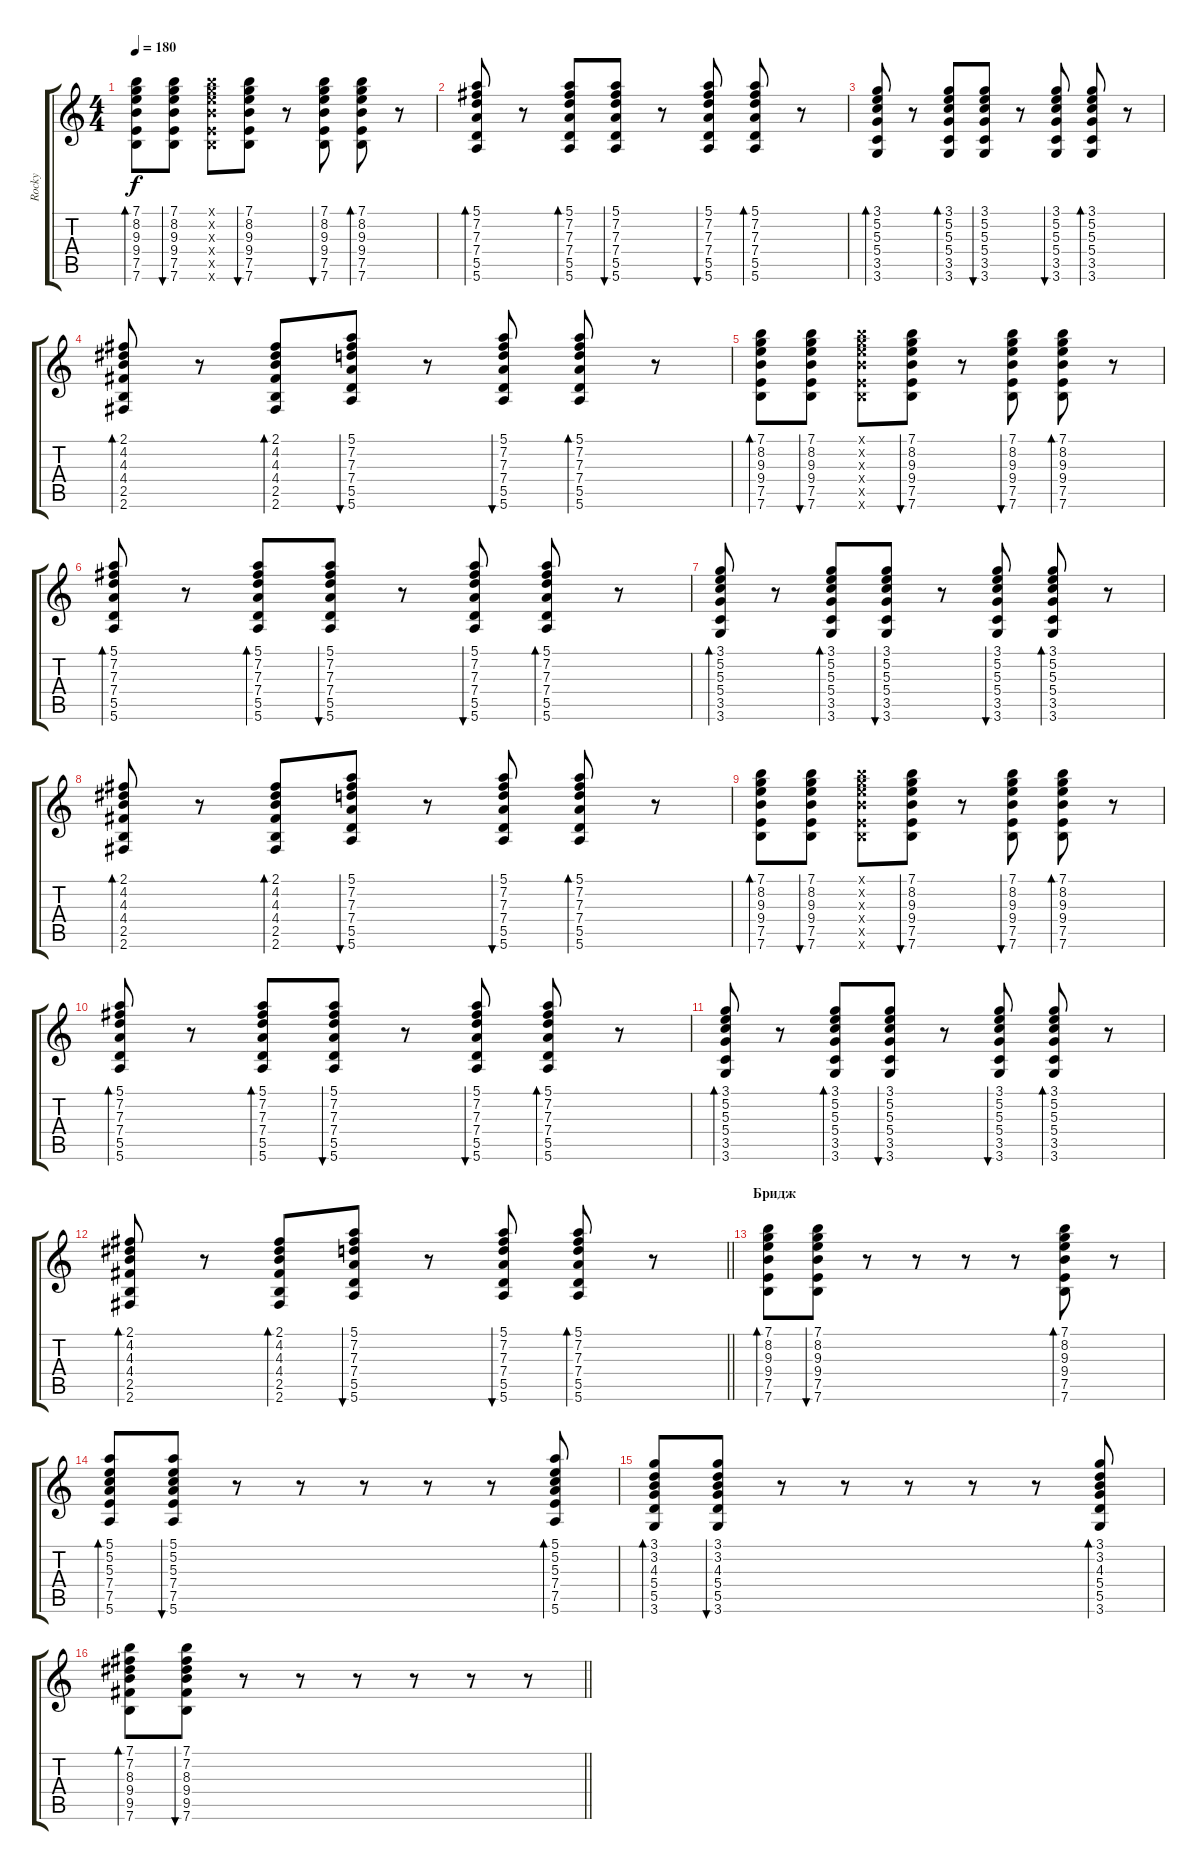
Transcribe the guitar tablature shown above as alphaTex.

\track ("Rocky" "Rocky") {instrument electricguitarclean}
\staff {score tabs}
\tuning (E4 B3 G3 D3 A2 E2) {hide}
\ts (4 4)
\tempo 180
\clef g2
\ks c
(7.1 8.2 9.3 9.4 7.5 7.6).8{bd 120 dy f} (7.1 8.2 9.3 9.4 7.5 7.6).8{bu 60} (7.1{x} 8.2{x} 9.3{x} 9.4{x} 7.5{x} 7.6{x}).8 (7.1 8.2 9.3 9.4 7.5 7.6).8{bu 60} r.8 (7.1 8.2 9.3 9.4 7.5 7.6).8{bu 60} (7.1 8.2 9.3 9.4 7.5 7.6).8{bd 60} r.8 |
(5.1 7.2 7.3 7.4 5.5 5.6).8{bd 60} r.8 (5.1 7.2 7.3 7.4 5.5 5.6).8{bd 60} (5.1 7.2 7.3 7.4 5.5 5.6).8{bu 60} r.8 (5.1 7.2 7.3 7.4 5.5 5.6).8{bu 60} (5.1 7.2 7.3 7.4 5.5 5.6).8{bd 60} r.8 |
(3.1 5.2 5.3 5.4 3.5 3.6).8{bd 60} r.8 (3.1 5.2 5.3 5.4 3.5 3.6).8{bd 60} (3.1 5.2 5.3 5.4 3.5 3.6).8{bu 60} r.8 (3.1 5.2 5.3 5.4 3.5 3.6).8{bu 60} (3.1 5.2 5.3 5.4 3.5 3.6).8{bd 60} r.8 |
(2.1 4.2 4.3 4.4 2.5 2.6).8{bd 60} r.8 (2.1 4.2 4.3 4.4 2.5 2.6).8{bd 60} (5.1 7.2 7.3 7.4 5.5 5.6).8{bu 60} r.8 (5.1 7.2 7.3 7.4 5.5 5.6).8{bu 60} (5.1 7.2 7.3 7.4 5.5 5.6).8{bd 60} r.8 |
(7.1 8.2 9.3 9.4 7.5 7.6).8{bd 60} (7.1 8.2 9.3 9.4 7.5 7.6).8{bu 60} (7.1{x} 8.2{x} 9.3{x} 9.4{x} 7.5{x} 7.6{x}).8 (7.1 8.2 9.3 9.4 7.5 7.6).8{bu 60} r.8 (7.1 8.2 9.3 9.4 7.5 7.6).8{bu 60} (7.1 8.2 9.3 9.4 7.5 7.6).8{bd 60} r.8 |
(5.1 7.2 7.3 7.4 5.5 5.6).8{bd 60} r.8 (5.1 7.2 7.3 7.4 5.5 5.6).8{bd 60} (5.1 7.2 7.3 7.4 5.5 5.6).8{bu 60} r.8 (5.1 7.2 7.3 7.4 5.5 5.6).8{bu 60} (5.1 7.2 7.3 7.4 5.5 5.6).8{bd 60} r.8 |
(3.1 5.2 5.3 5.4 3.5 3.6).8{bd 60} r.8 (3.1 5.2 5.3 5.4 3.5 3.6).8{bd 60} (3.1 5.2 5.3 5.4 3.5 3.6).8{bu 60} r.8 (3.1 5.2 5.3 5.4 3.5 3.6).8{bu 60} (3.1 5.2 5.3 5.4 3.5 3.6).8{bd 60} r.8 |
(2.1 4.2 4.3 4.4 2.5 2.6).8{bd 60} r.8 (2.1 4.2 4.3 4.4 2.5 2.6).8{bd 60} (5.1 7.2 7.3 7.4 5.5 5.6).8{bu 60} r.8 (5.1 7.2 7.3 7.4 5.5 5.6).8{bu 60} (5.1 7.2 7.3 7.4 5.5 5.6).8{bd 60} r.8 |
(7.1 8.2 9.3 9.4 7.5 7.6).8{bd 120} (7.1 8.2 9.3 9.4 7.5 7.6).8{bu 60} (7.1{x} 8.2{x} 9.3{x} 9.4{x} 7.5{x} 7.6{x}).8 (7.1 8.2 9.3 9.4 7.5 7.6).8{bu 60} r.8 (7.1 8.2 9.3 9.4 7.5 7.6).8{bu 60} (7.1 8.2 9.3 9.4 7.5 7.6).8{bd 60} r.8 |
(5.1 7.2 7.3 7.4 5.5 5.6).8{bd 60} r.8 (5.1 7.2 7.3 7.4 5.5 5.6).8{bd 60} (5.1 7.2 7.3 7.4 5.5 5.6).8{bu 60} r.8 (5.1 7.2 7.3 7.4 5.5 5.6).8{bu 60} (5.1 7.2 7.3 7.4 5.5 5.6).8{bd 60} r.8 |
(3.1 5.2 5.3 5.4 3.5 3.6).8{bd 60} r.8 (3.1 5.2 5.3 5.4 3.5 3.6).8{bd 60} (3.1 5.2 5.3 5.4 3.5 3.6).8{bu 60} r.8 (3.1 5.2 5.3 5.4 3.5 3.6).8{bu 60} (3.1 5.2 5.3 5.4 3.5 3.6).8{bd 60} r.8 |
\barLineRight lightlight
(2.1 4.2 4.3 4.4 2.5 2.6).8{bd 60} r.8 (2.1 4.2 4.3 4.4 2.5 2.6).8{bd 60} (5.1 7.2 7.3 7.4 5.5 5.6).8{bu 60} r.8 (5.1 7.2 7.3 7.4 5.5 5.6).8{bu 60} (5.1 7.2 7.3 7.4 5.5 5.6).8{bd 60} r.8 |
\section ("" "Бридж")
(7.1 8.2 9.3 9.4 7.5 7.6).8{bd 30} (7.1 8.2 9.3 9.4 7.5 7.6).8{bu 30} r.8 r.8 r.8 r.8 (7.1 8.2 9.3 9.4 7.5 7.6).8{bd 30} r.8 |
(5.1 5.2 5.3 7.4 7.5 5.6).8{bd 30} (5.1 5.2 5.3 7.4 7.5 5.6).8{bu 30} r.8 r.8 r.8 r.8 r.8 (5.1 5.2 5.3 7.4 7.5 5.6).8{bd 30} |
(3.1 3.2 4.3 5.4 5.5 3.6).8{bd 30} (3.1 3.2 4.3 5.4 5.5 3.6).8{bu 30} r.8 r.8 r.8 r.8 r.8 (3.1 3.2 4.3 5.4 5.5 3.6).8{bd 30} |
\barLineRight lightlight
(7.1 7.2 8.3 9.4 9.5 7.6).8{bd 30} (7.1 7.2 8.3 9.4 9.5 7.6).8{bu 30} r.8 r.8 r.8 r.8 r.8 r.8
